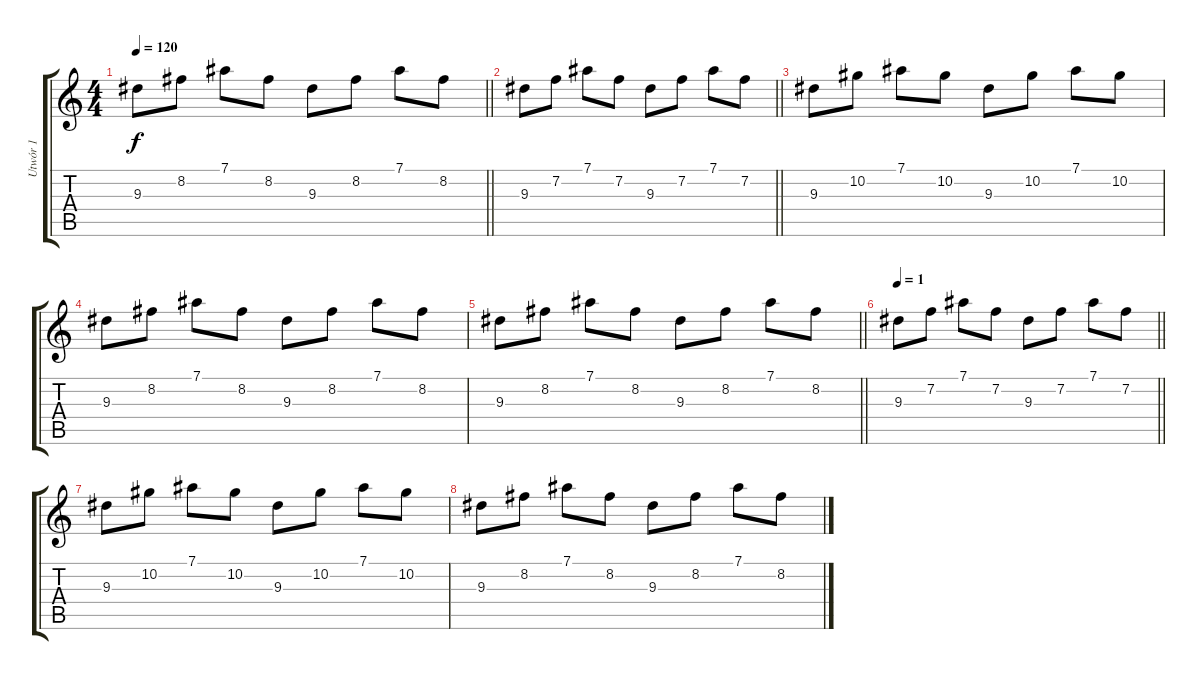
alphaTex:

\track ("Utwór 1" "Utwór 1") {instrument acousticguitarsteel}
\staff {score tabs}
\tuning (Eb4 Bb3 Gb3 Db3 Ab2 Eb2) {hide}
\ts (4 4)
\tempo 120
\clef g2
\barLineRight lightlight
\ks c
9.3.8{dy f} 8.2.8 7.1.8 8.2.8 9.3.8 8.2.8 7.1.8 8.2.8 |
\barLineRight lightlight
9.3.8 7.2.8 7.1.8 7.2.8 9.3.8 7.2.8 7.1.8 7.2.8 |
9.3.8 10.2.8 7.1.8 10.2.8 9.3.8 10.2.8 7.1.8 10.2.8 |
9.3.8 8.2.8 7.1.8 8.2.8 9.3.8 8.2.8 7.1.8 8.2.8 |
\barLineRight lightlight
9.3.8 8.2.8 7.1.8 8.2.8 9.3.8 8.2.8 7.1.8 8.2.8 |
\tempo 1
\barLineRight lightlight
9.3.8 7.2.8 7.1.8 7.2.8 9.3.8 7.2.8 7.1.8 7.2.8 |
9.3.8 10.2.8 7.1.8 10.2.8 9.3.8 10.2.8 7.1.8 10.2.8 |
9.3.8 8.2.8 7.1.8 8.2.8 9.3.8 8.2.8 7.1.8 8.2.8
